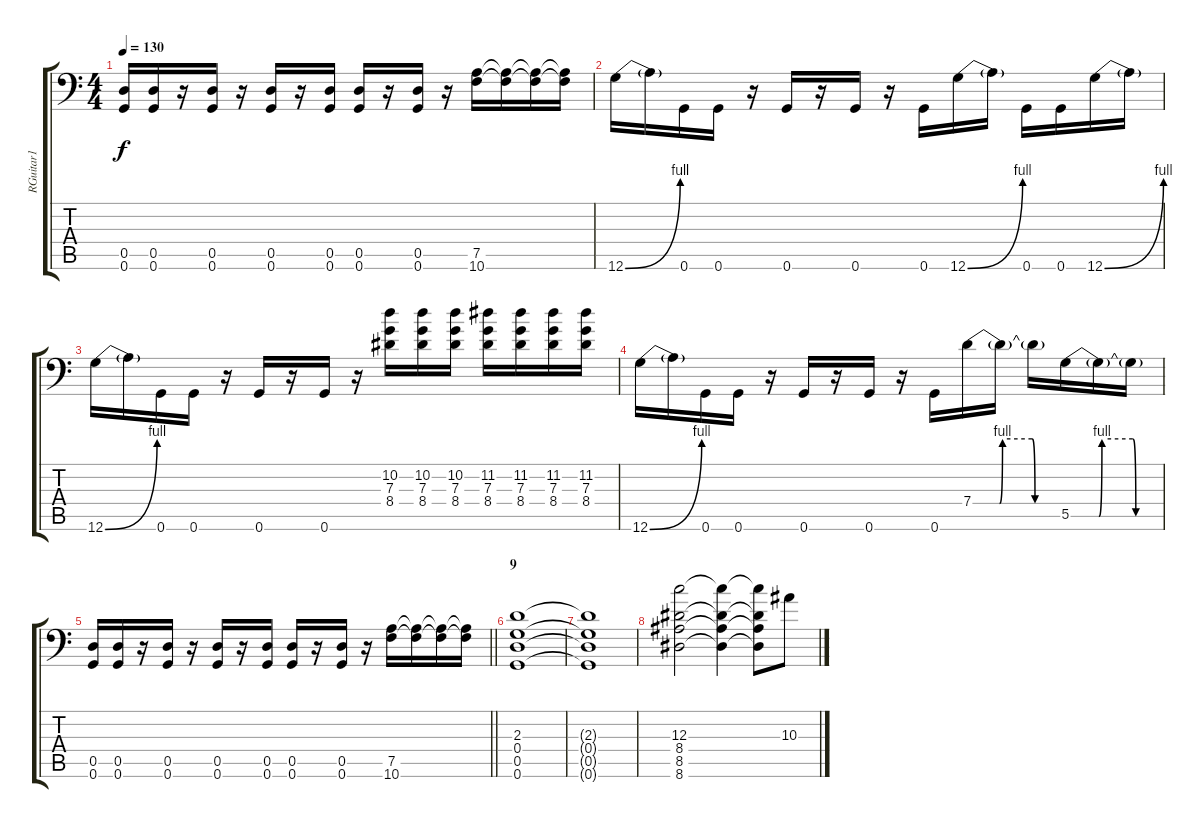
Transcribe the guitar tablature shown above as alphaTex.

\track ("RGuitar1" "RGuitar1") {instrument distortionguitar}
\staff {score tabs}
\tuning (A3 E3 C3 G2 D2 G1) {hide}
\ts (4 4)
\tempo 130
\clef f4
\ks c
(0.5 0.6).16{dy f} (0.5 0.6).16 r.16 (0.5 0.6).16 r.16 (0.5 0.6).16 r.16 (0.5 0.6).16 (0.5 0.6).16 r.16 (0.5 0.6).16 r.16 (7.5 10.6).16 (7.5{t} 10.6{t}).16 (7.5{t} 10.6{t}).16 (7.5{t} 10.6{t}).16 |
12.6{be (bend 0 0 60 4)}.16 12.6{t}.16 0.6.16 0.6.16 r.16 0.6.16 r.16 0.6.16 r.16 0.6.16 12.6{be (bend 0 0 60 4)}.16 12.6{t}.16 0.6.16 0.6.16 12.6{be (bend 0 0 60 4)}.16 12.6{t}.16 |
12.6{be (bend 0 0 60 4)}.16 12.6{t}.16 0.6.16 0.6.16 r.16 0.6.16 r.16 0.6.16 r.16 (10.2 7.3 8.4).16 (10.2 7.3 8.4).16 (10.2 7.3 8.4).16 (11.2 7.3 8.4).16 (11.2 7.3 8.4).16 (11.2 7.3 8.4).16 (11.2 7.3 8.4).16 |
12.6{be (bend 0 0 60 4)}.16 12.6{t}.16 0.6.16 0.6.16 r.16 0.6.16 r.16 0.6.16 r.16 0.6.16 7.4{be (custom 0 0 18 0 20 4 40 4 42 0 60 0)}.16 7.4{t}.16 7.4{t}.16 5.5{be (custom 0 0 18 0 20 4 40 4 42 0 60 0)}.16 5.5{t}.16 5.5{t}.16 |
\barLineRight lightlight
(0.5 0.6).16 (0.5 0.6).16 r.16 (0.5 0.6).16 r.16 (0.5 0.6).16 r.16 (0.5 0.6).16 (0.5 0.6).16 r.16 (0.5 0.6).16 r.16 (7.5 10.6).16 (7.5{t} 10.6{t}).16 (7.5{t} 10.6{t}).16 (7.5{t} 10.6{t}).16 |
\section ("" "9")
(2.3 0.4 0.5 0.6).1 |
(2.3{t} 0.4{t} 0.5{t} 0.6{t}).1 |
(12.3 8.4 8.5 8.6).2 (12.3{t} 8.4{t} 8.5{t} 8.6{t}).4 (12.3{t} 8.4{t} 8.5{t} 8.6{t}).8 10.3.8
